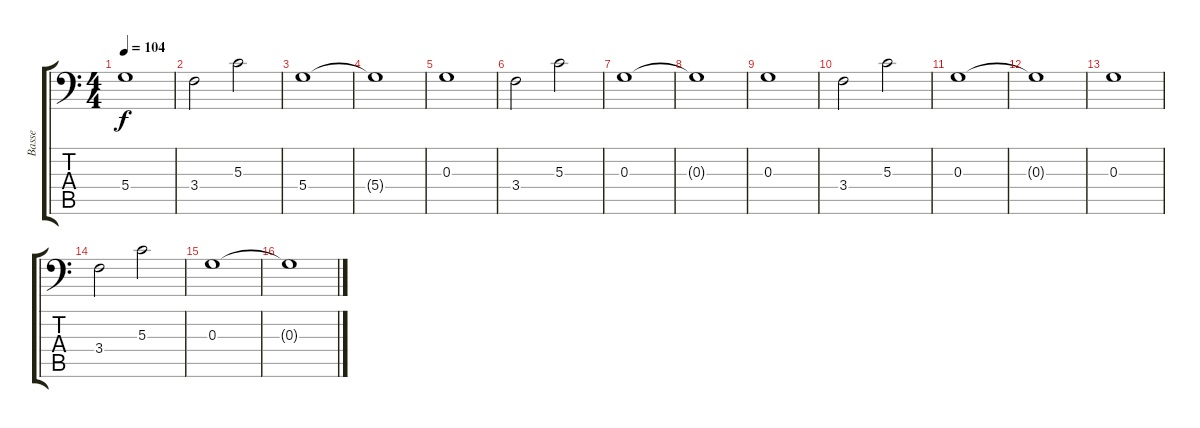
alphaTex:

\track ("Basse" "Basse") {instrument acousticguitarnylon}
\staff {score tabs}
\tuning (E3 B2 G2 D2 A1 E1) {hide}
\ts (4 4)
\tempo 104
\clef f4
\ks c
5.4.1{dy f instrument acousticguitarnylon} |
3.4.2 5.3.2 |
5.4.1 |
5.4{t}.1 |
0.3.1 |
3.4.2 5.3.2 |
0.3.1 |
0.3{t}.1 |
0.3.1 |
3.4.2 5.3.2 |
0.3.1 |
0.3{t}.1 |
0.3.1 |
3.4.2 5.3.2 |
0.3.1 |
0.3{t}.1
